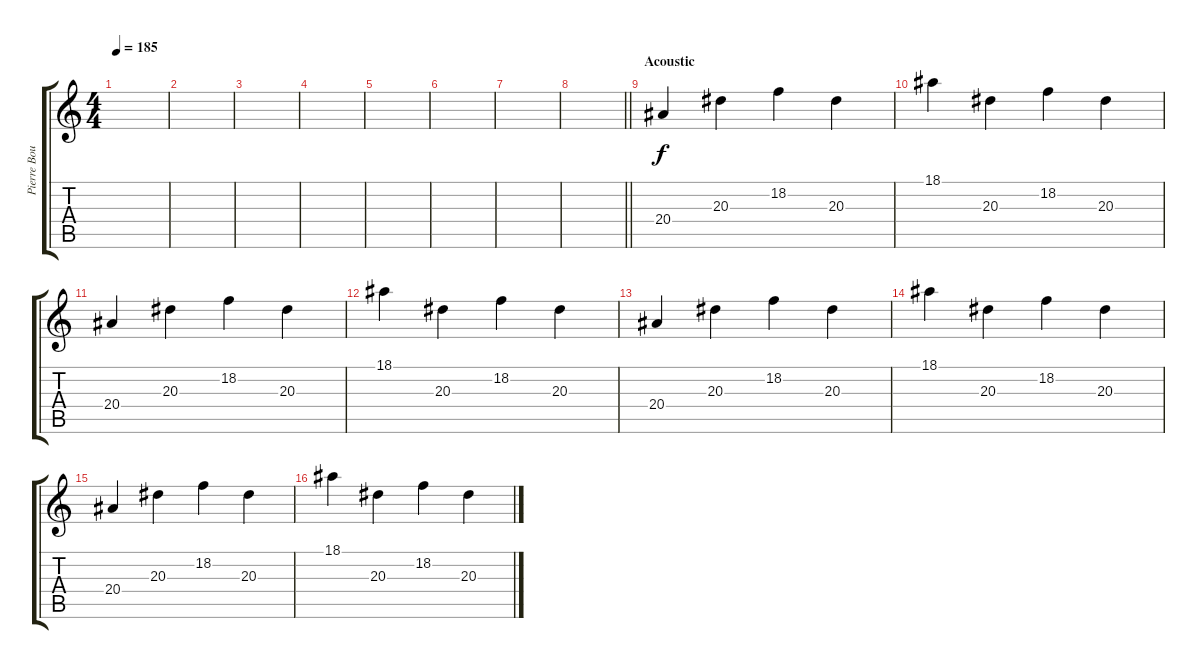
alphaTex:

\track ("Pierre Bouvier" "Pierre Bou") {instrument electricgrandpiano}
\staff {score tabs}
\tuning (E4 B3 G3 D3 A2 E2) {hide}
\ts (4 4)
\tempo 185
\clef g2
\ks c
|
|
|
|
|
|
|
\barLineRight lightlight
|
\section ("" "Acoustic")
20.4.4 20.3.4 18.2.4 20.3.4 |
18.1.4 20.3.4 18.2.4 20.3.4 |
20.4.4 20.3.4 18.2.4 20.3.4 |
18.1.4 20.3.4 18.2.4 20.3.4 |
20.4.4 20.3.4 18.2.4 20.3.4 |
18.1.4 20.3.4 18.2.4 20.3.4 |
20.4.4 20.3.4 18.2.4 20.3.4 |
18.1.4 20.3.4 18.2.4 20.3.4
